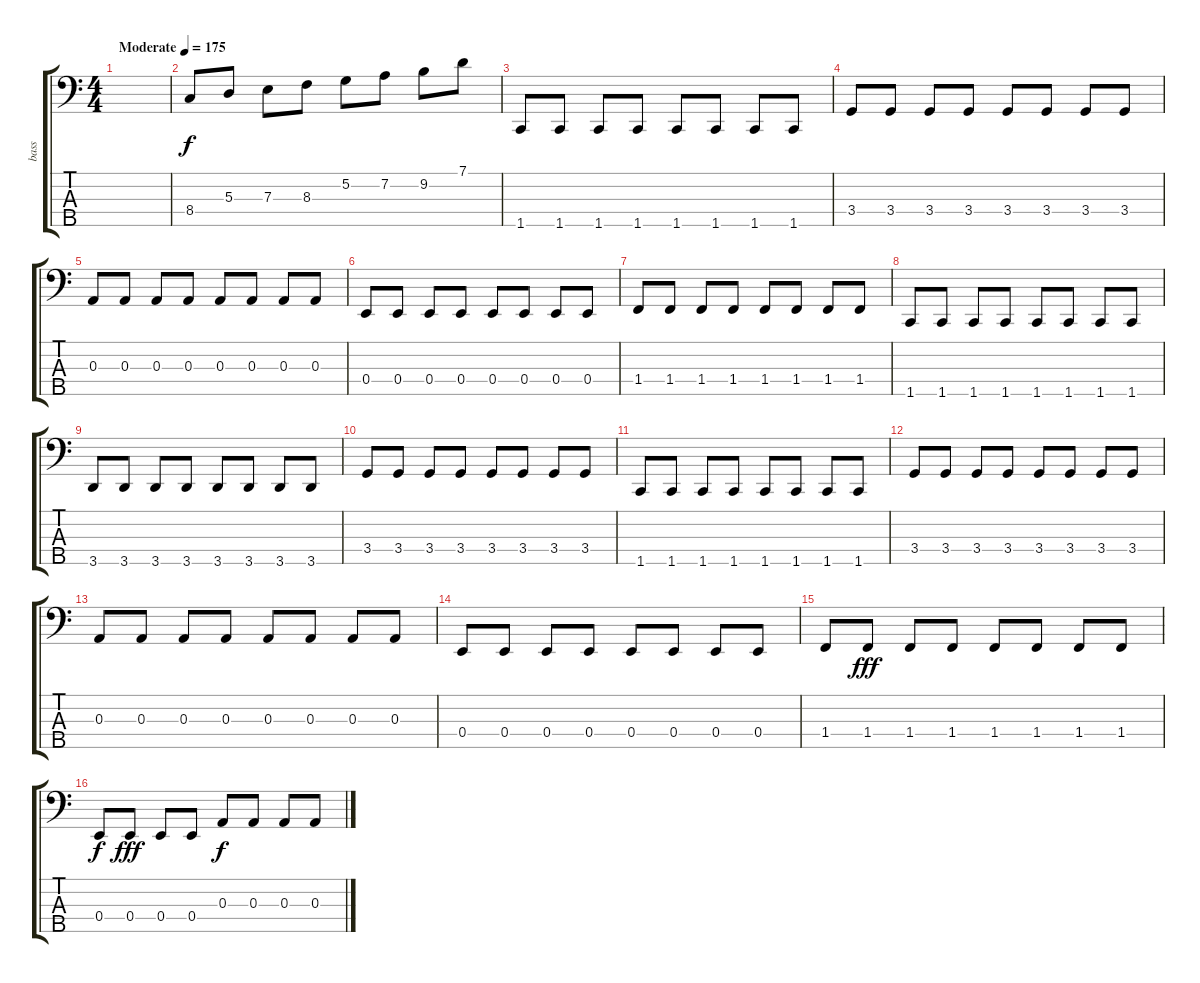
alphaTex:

\track ("bass" "bass") {instrument electricbassfinger}
\staff {score tabs}
\tuning (G2 D2 A1 E1 B0) {hide}
\ts (4 4)
\tempo (175 "Moderate")
\clef f4
\ks c
|
8.4.8 5.3.8 7.3.8 8.3.8 5.2.8 7.2.8 9.2.8 7.1.8 |
1.5.8 1.5.8 1.5.8 1.5.8 1.5.8 1.5.8 1.5.8 1.5.8 |
3.4.8 3.4.8 3.4.8 3.4.8 3.4.8 3.4.8 3.4.8 3.4.8 |
0.3.8 0.3.8 0.3.8 0.3.8 0.3.8 0.3.8 0.3.8 0.3.8 |
0.4.8 0.4.8 0.4.8 0.4.8 0.4.8 0.4.8 0.4.8 0.4.8 |
1.4.8 1.4.8 1.4.8 1.4.8 1.4.8 1.4.8 1.4.8 1.4.8 |
1.5.8 1.5.8 1.5.8 1.5.8 1.5.8 1.5.8 1.5.8 1.5.8 |
3.5.8 3.5.8 3.5.8 3.5.8 3.5.8 3.5.8 3.5.8 3.5.8 |
3.4.8 3.4.8 3.4.8 3.4.8 3.4.8 3.4.8 3.4.8 3.4.8 |
1.5.8 1.5.8 1.5.8 1.5.8 1.5.8 1.5.8 1.5.8 1.5.8 |
3.4.8 3.4.8 3.4.8 3.4.8 3.4.8 3.4.8 3.4.8 3.4.8 |
0.3.8 0.3.8 0.3.8 0.3.8 0.3.8 0.3.8 0.3.8 0.3.8 |
0.4.8 0.4.8 0.4.8 0.4.8 0.4.8 0.4.8 0.4.8 0.4.8 |
1.4.8 1.4.8{dy fff} 1.4.8 1.4.8 1.4.8 1.4.8 1.4.8 1.4.8 |
0.4.8{dy f} 0.4.8{dy fff} 0.4.8 0.4.8 0.3.8{dy f} 0.3.8 0.3.8 0.3.8
